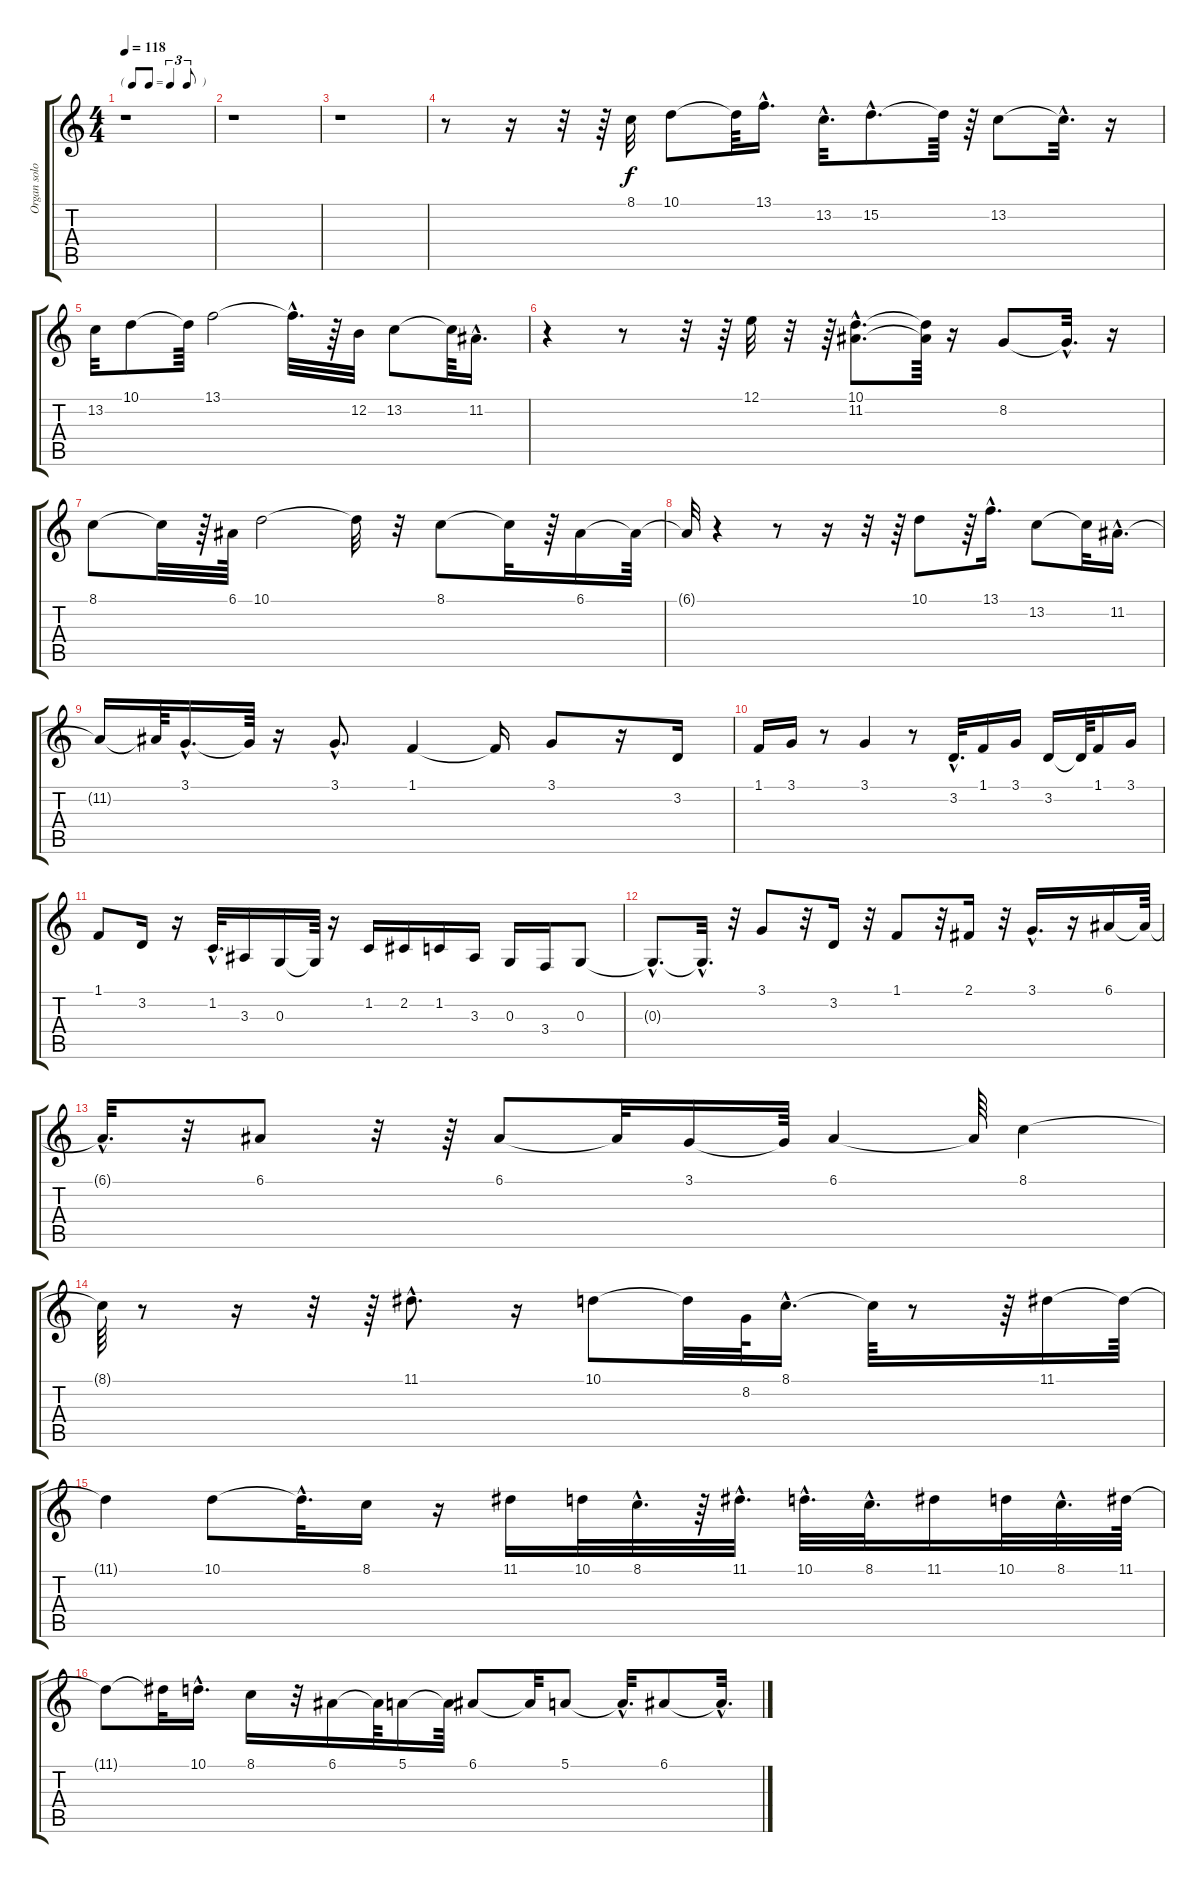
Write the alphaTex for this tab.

\track ("Organ solo" "Organ solo") {instrument percussiveorgan}
\staff {score tabs}
\tuning (E4 B3 G3 D3 A2 E2) {hide}
\ts (4 4)
\tf triplet8th
\tempo 118
\clef g2
\ks c
r.1{dy f} |
r.1 |
r.1 |
r.8 r.16 r.32 r.64 8.1.32 10.1.8 10.1{t}.64 13.1{hac}.16{d} 13.2{hac}.32{d} 15.2{hac}.8{d} 15.2{t}.64 r.64 13.2.8 13.2{hac t}.32{d} r.16 |
13.2.32 10.1.8 10.1{t}.64 13.1.2 13.1{hac t}.32{d} r.64 12.2.32 13.2.8 13.2{t}.64 11.2{hac}.16{d} |
r.4 r.8 r.32 r.64 12.1.32 r.32 r.64 (10.1{hac} 11.2{hac}).8{d} (10.1{t} 11.2{t}).64 r.16 8.2.8 8.2{hac t}.32{d} r.16 |
8.1.8 8.1{t}.32 r.64 6.1.64 10.1.2 10.1{t}.32 r.32 8.1.8 8.1{t}.32 r.64 6.1.16 6.1{t}.64 |
6.1{t}.32 r.4 r.8 r.16 r.32 r.64 10.1.8 r.64 13.1{hac}.16{d} 13.2.8 13.2{t}.32 11.2{hac}.16{d} |
11.2{t}.16 11.2{t}.64 3.1{hac}.16{d} 3.1{t}.64 r.16 3.1{hac}.8{d} 1.1.4 1.1{t}.16 3.1.8 r.16 3.2.16 |
1.1.16 3.1.16 r.8 3.1.4 r.8 3.2{hac}.32{d} 1.1.16 3.1.16 3.2.16 3.2{t}.64 1.1.16 3.1.16 |
1.1.8 3.2.16 r.16 1.2{hac}.32{d} 3.3.16 0.3.16 0.3{t}.64 r.16 1.2.16 2.2.16 1.2.16 3.3.16 0.3.16 3.4.16 0.3.8 |
0.3{hac t}.8{d} 0.3{hac t}.32{d} r.32 3.1.8 r.32 3.2.16 r.32 1.1.8 r.32 2.1.16 r.32 3.1{hac}.16{d} r.16 6.1.16 6.1{t}.64 |
6.1{hac t}.32{d} r.32 6.1.8 r.32 r.64 6.1.8 6.1{t}.32 3.1.16 3.1{t}.64 6.1.4 6.1{t}.64 8.1.4 |
8.1{t}.64 r.8 r.16 r.32 r.64 11.1{hac}.8{d} r.16 10.1.8 10.1{t}.32 8.2.64 8.1{hac}.16{d} 8.1{t}.64 r.8 r.64 11.1.16 11.1{t}.64 |
11.1{t}.4 10.1.8 10.1{hac t}.32{d} 8.1.16 r.16 11.1.16 10.1.32 8.1{hac}.32{d} r.64 11.1{hac}.32{d} 10.1{hac}.32{d} 8.1{hac}.32{d} 11.1.16 10.1.32 8.1{hac}.32{d} 11.1.64 |
11.1{t}.8 11.1{t}.32 10.1{hac}.16{d} 8.1.16 r.32 6.1.16 6.1{t}.64 5.1.16 5.1{t}.64 6.1.8 6.1{t}.32 5.1.8 5.1{hac t}.32{d} 6.1.8 6.1{hac t}.32{d}
